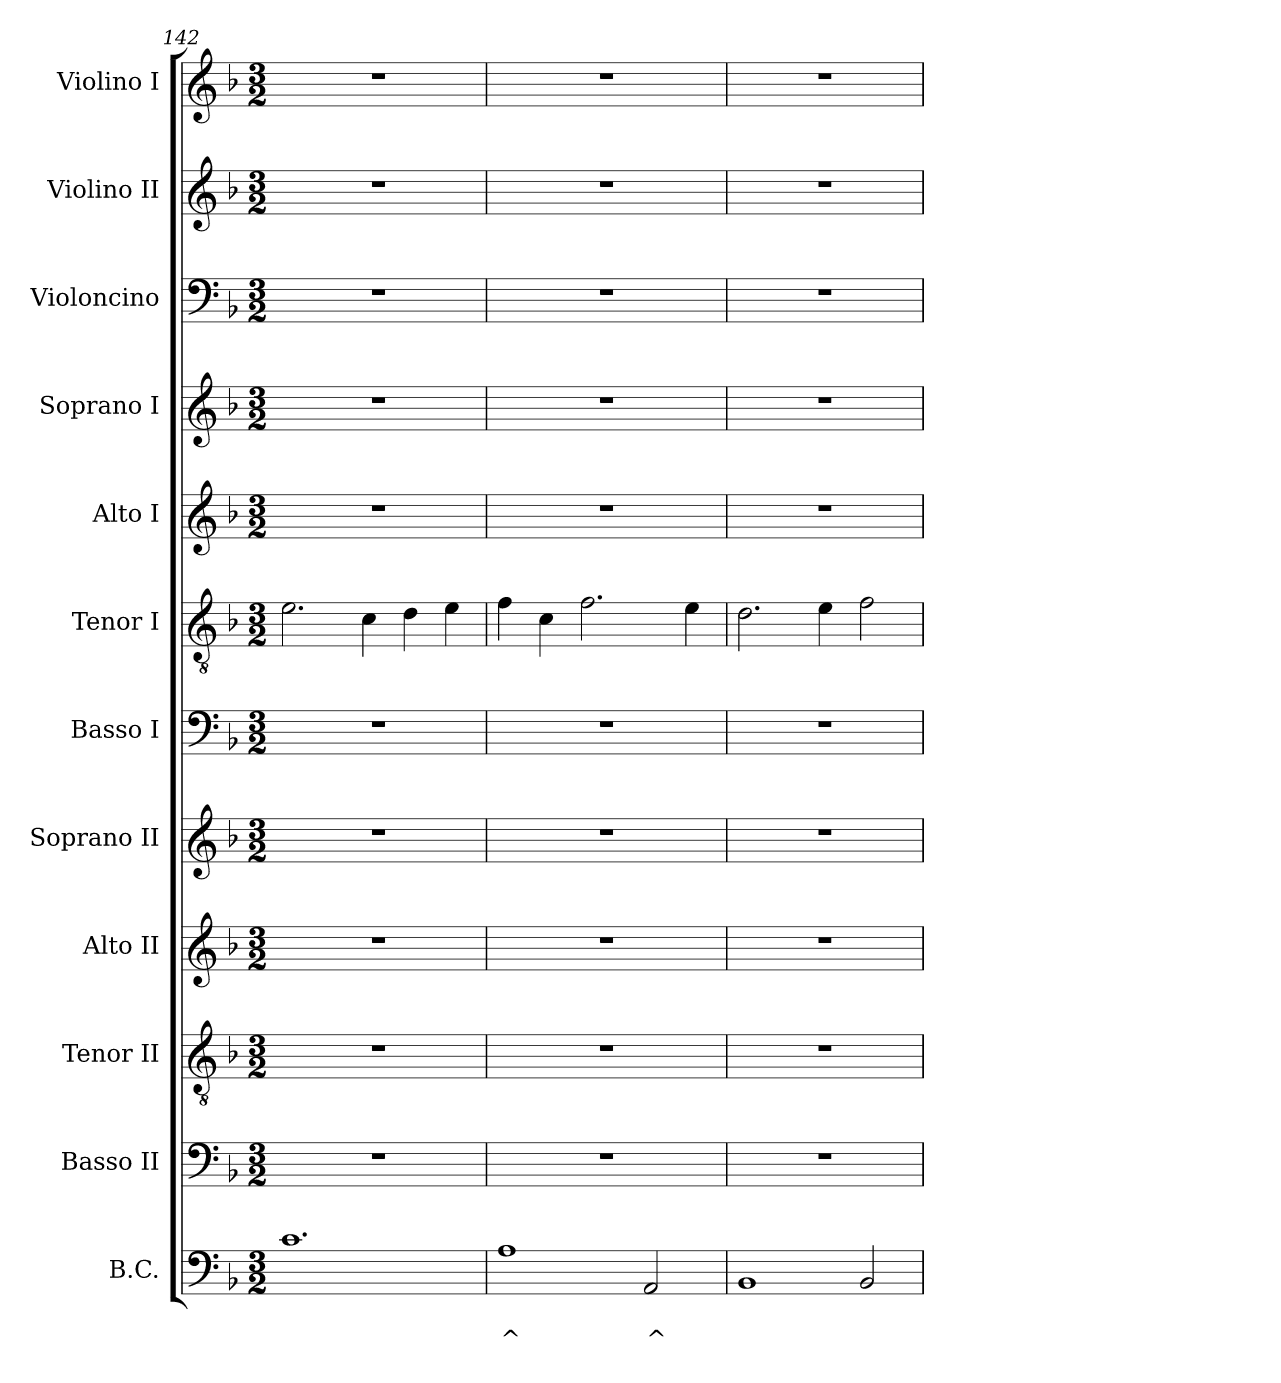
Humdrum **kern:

**kern	**text	**text	**kern	**kern	**kern	**kern	**kern	**kern	**kern	**kern	**kern	**kern	**kern
*part12	*part12	*part12	*part11	*part10	*part9	*part8	*part7	*part6	*part5	*part4	*part3	*part2	*part1
*staff12	*staff12	*staff12	*staff11	*staff10	*staff9	*staff8	*staff7	*staff6	*staff5	*staff4	*staff3	*staff2	*staff1
*I"B.C.	*	*	*I"Basso II	*I"Tenor II	*I"Alto II	*I"Soprano II	*I"Basso I	*I"Tenor I	*I"Alto I	*I"Soprano I	*I"Violoncino	*I"Violino II	*I"Violino I
*I'BC	*	*	*I'B 2	*I'T 2	*I'A 2	*I'S 2	*I'B 1	*I'T 1	*I'A 1	*I'S 1	*I'Vc.	*I'Vln. II	*I'Vln. I
*clefF4	*	*	*clefF4	*clefGv2	*clefG2	*clefG2	*clefF4	*clefGv2	*clefG2	*clefG2	*clefF4	*clefG2	*clefG2
*k[b-]	*	*	*k[b-]	*k[b-]	*k[b-]	*k[b-]	*k[b-]	*k[b-]	*k[b-]	*k[b-]	*k[b-]	*k[b-]	*k[b-]
*F:	*	*	*F:	*F:	*F:	*F:	*F:	*F:	*F:	*F:	*F:	*F:	*F:
*M3/2	*	*	*M3/2	*M3/2	*M3/2	*M3/2	*M3/2	*M3/2	*M3/2	*M3/2	*M3/2	*M3/2	*M3/2
=142	=142	=142	=142	=142	=142	=142	=142	=142	=142	=142	=142	=142	=142
1.c	.	.	1.r	1.r	1.r	1.r	1.r	2.e\	1.r	1.r	1.r	1.r	1.r
.	.	.	.	.	.	.	.	4c\	.	.	.	.	.
.	.	.	.	.	.	.	.	4d\	.	.	.	.	.
.	.	.	.	.	.	.	.	4e\	.	.	.	.	.
=143	=143	=143	=143	=143	=143	=143	=143	=143	=143	=143	=143	=143	=143
!	!	!LO:LY:b	!	!	!	!	!	!	!	!	!	!	!
1A	.	^	1.r	1.r	1.r	1.r	1.r	4f\	1.r	1.r	1.r	1.r	1.r
.	.	.	.	.	.	.	.	4c\	.	.	.	.	.
.	.	.	.	.	.	.	.	2.f\	.	.	.	.	.
!	!	!LO:LY:b	!	!	!	!	!	!	!	!	!	!	!
2AA/	.	^	.	.	.	.	.	.	.	.	.	.	.
.	.	.	.	.	.	.	.	4e\	.	.	.	.	.
=144	=144	=144	=144	=144	=144	=144	=144	=144	=144	=144	=144	=144	=144
1BB-	.	.	1.r	1.r	1.r	1.r	1.r	2.d\	1.r	1.r	1.r	1.r	1.r
.	.	.	.	.	.	.	.	4e\	.	.	.	.	.
2BB-/	.	.	.	.	.	.	.	2f\	.	.	.	.	.
=	=	=	=	=	=	=	=	=	=	=	=	=	=
*-	*-	*-	*-	*-	*-	*-	*-	*-	*-	*-	*-	*-	*-
